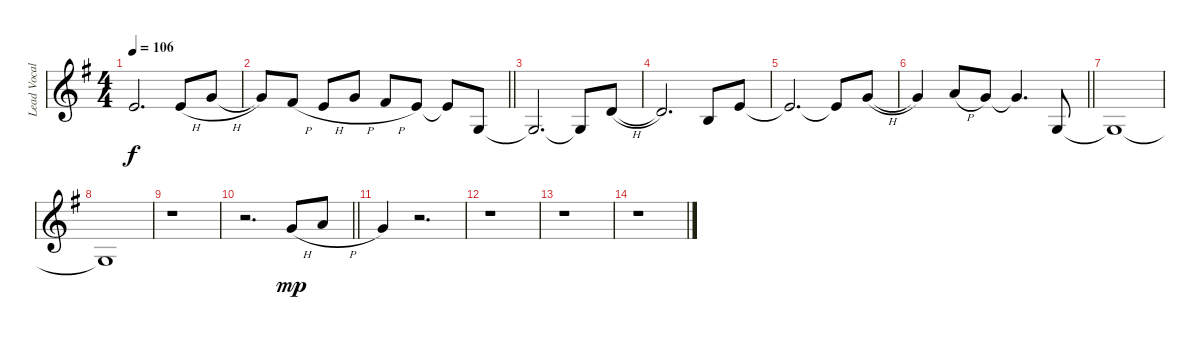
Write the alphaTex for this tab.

\track ("Lead Vocals" "Lead Vocal") {instrument synthvoice}
\staff {score}
\tuning (E4 B3 G3 D3 A2 E2) {hide}
\ts (4 4)
\tempo 106
\clef g2
\ks eminor
9.3{t}.2{d dy f} 5.2{h}.8 8.2{h}.8 |
\barLineRight lightlight
8.2{t}.8 7.2{h}.8 5.2{h}.8 8.2{h}.8 7.2{h}.8 5.2.8 5.2{t}.8 0.3.8 |
0.3{t}.2{d} 0.3{t}.8 7.3{h}.8 |
7.3{t}.2{d} 4.3.8 9.3.8 |
9.3{t}.2{d} 9.3{t}.8 8.2{h}.8 |
\barLineRight lightlight
8.2{t}.4 10.2{h}.8 8.2.8 8.2{t}.4{d} 0.3.8 |
0.3{t}.1{volume 5} |
0.3{t}.1 |
r.1 |
\barLineRight lightlight
r.2{d} 8.2{h}.8{dy mp} 10.2{h}.8 |
8.2.4{volume 0} r.2{d} |
r.1 |
r.1 |
r.1
